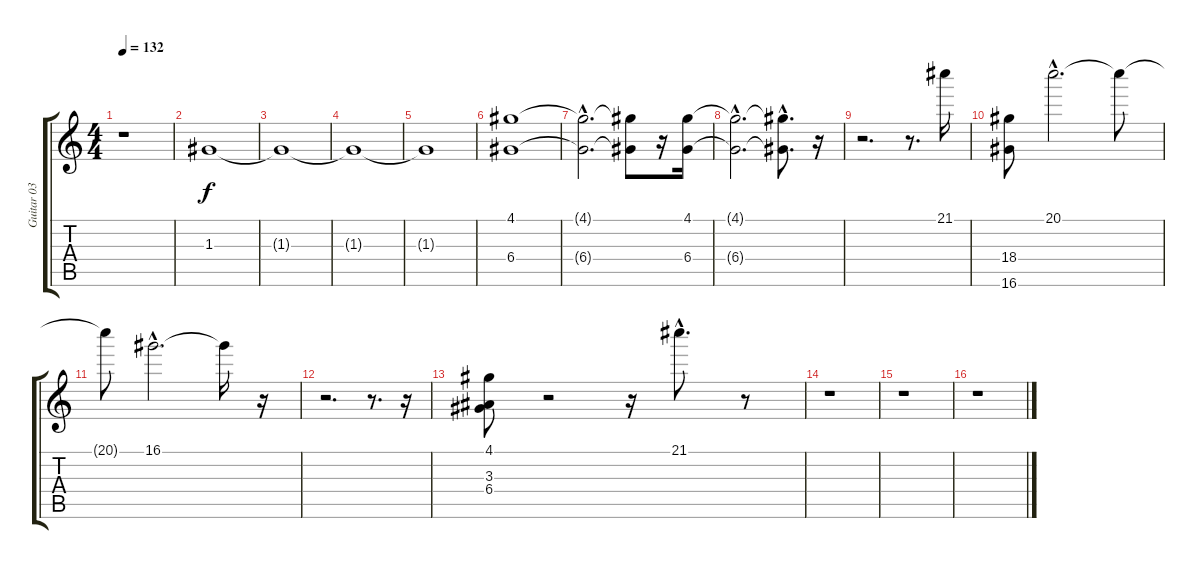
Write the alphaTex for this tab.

\track ("Guitar 03" "Guitar 03") {instrument distortionguitar}
\staff {score tabs}
\tuning (E4 B3 G3 D3 A2 E2) {hide}
\ts (4 4)
\tempo 132
\clef g2
\ks c
r.1{dy f instrument distortionguitar} |
1.3.1 |
1.3{t}.1 |
1.3{t}.1 |
1.3{t}.1 |
(4.1 6.4).1 |
(4.1{hac t} 6.4{hac t}).2{d} (4.1{t} 6.4{t}).8 r.16 (4.1 6.4).16 |
(4.1{hac t} 6.4{hac t}).2{d} (4.1{hac t} 6.4{hac t}).8{d} r.16 |
r.2{d} r.8{d} 21.1.16 |
(18.4 16.6).8 20.1{hac}.2{d} 20.1{t}.8 |
20.1{t}.8 16.1{hac}.2{d} 16.1{t}.16 r.16 |
r.2{d} r.8{d} r.16 |
(4.1 3.3 6.4).8 r.2 r.16 21.1{hac}.8{d} r.8 |
r.1 |
r.1 |
r.1
